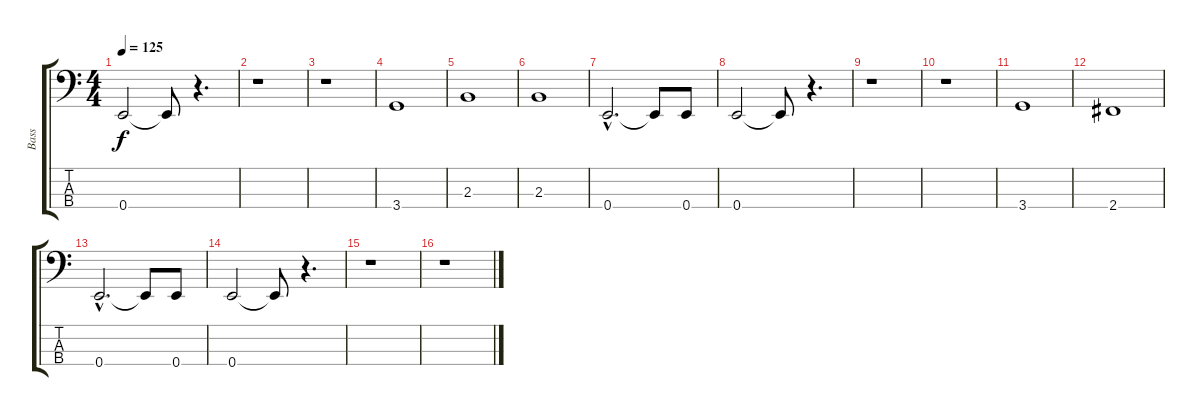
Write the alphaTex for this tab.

\track ("Bass" "Bass") {instrument fretlessbass}
\staff {score tabs}
\tuning (G2 D2 A1 E1) {hide}
\ts (4 4)
\tempo 125
\clef f4
\ks c
0.4.2{dy f} 0.4{t}.8 r.4{d} |
r.1 |
r.1 |
3.4.1 |
2.3.1 |
2.3.1 |
0.4{hac}.2{d} 0.4{t}.8 0.4.8 |
0.4.2 0.4{t}.8 r.4{d} |
r.1 |
r.1 |
3.4.1 |
2.4.1 |
0.4{hac}.2{d} 0.4{t}.8 0.4.8 |
0.4.2 0.4{t}.8 r.4{d} |
r.1 |
r.1
